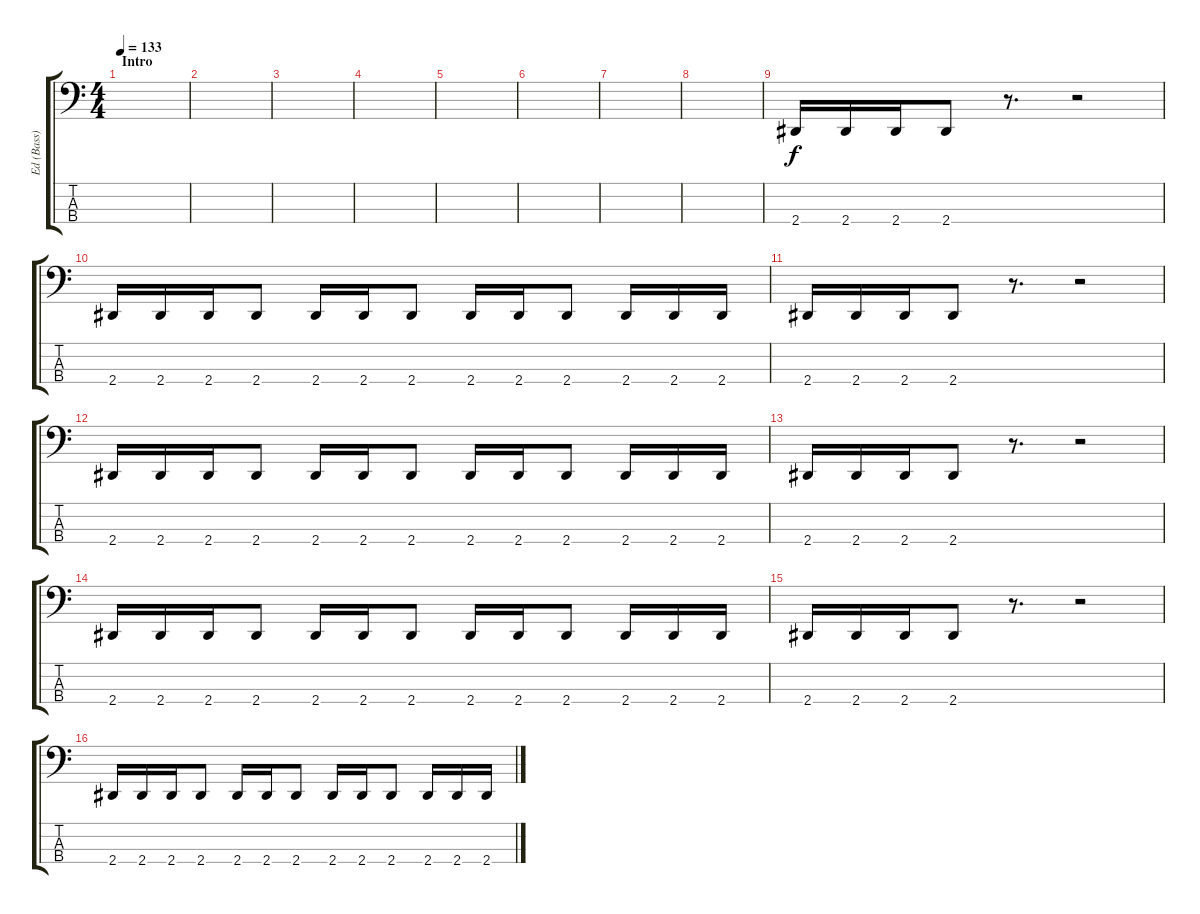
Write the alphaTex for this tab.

\track ("Ed (Bass)" "Ed (Bass)") {instrument electricbasspick}
\staff {score tabs}
\tuning (Gb2 Db2 Ab1 Db1) {hide}
\ts (4 4)
\section ("" "Intro")
\tempo 133
\clef f4
\ks c
|
|
|
|
|
|
|
|
2.4.16 2.4.16 2.4.16 2.4.8 r.8{d} r.2 |
2.4.16 2.4.16 2.4.16 2.4.8 2.4.16 2.4.16 2.4.8 2.4.16 2.4.16 2.4.8 2.4.16 2.4.16 2.4.16 |
2.4.16 2.4.16 2.4.16 2.4.8 r.8{d} r.2 |
2.4.16 2.4.16 2.4.16 2.4.8 2.4.16 2.4.16 2.4.8 2.4.16 2.4.16 2.4.8 2.4.16 2.4.16 2.4.16 |
2.4.16 2.4.16 2.4.16 2.4.8 r.8{d} r.2 |
2.4.16 2.4.16 2.4.16 2.4.8 2.4.16 2.4.16 2.4.8 2.4.16 2.4.16 2.4.8 2.4.16 2.4.16 2.4.16 |
2.4.16 2.4.16 2.4.16 2.4.8 r.8{d} r.2 |
2.4.16 2.4.16 2.4.16 2.4.8 2.4.16 2.4.16 2.4.8 2.4.16 2.4.16 2.4.8 2.4.16 2.4.16 2.4.16
